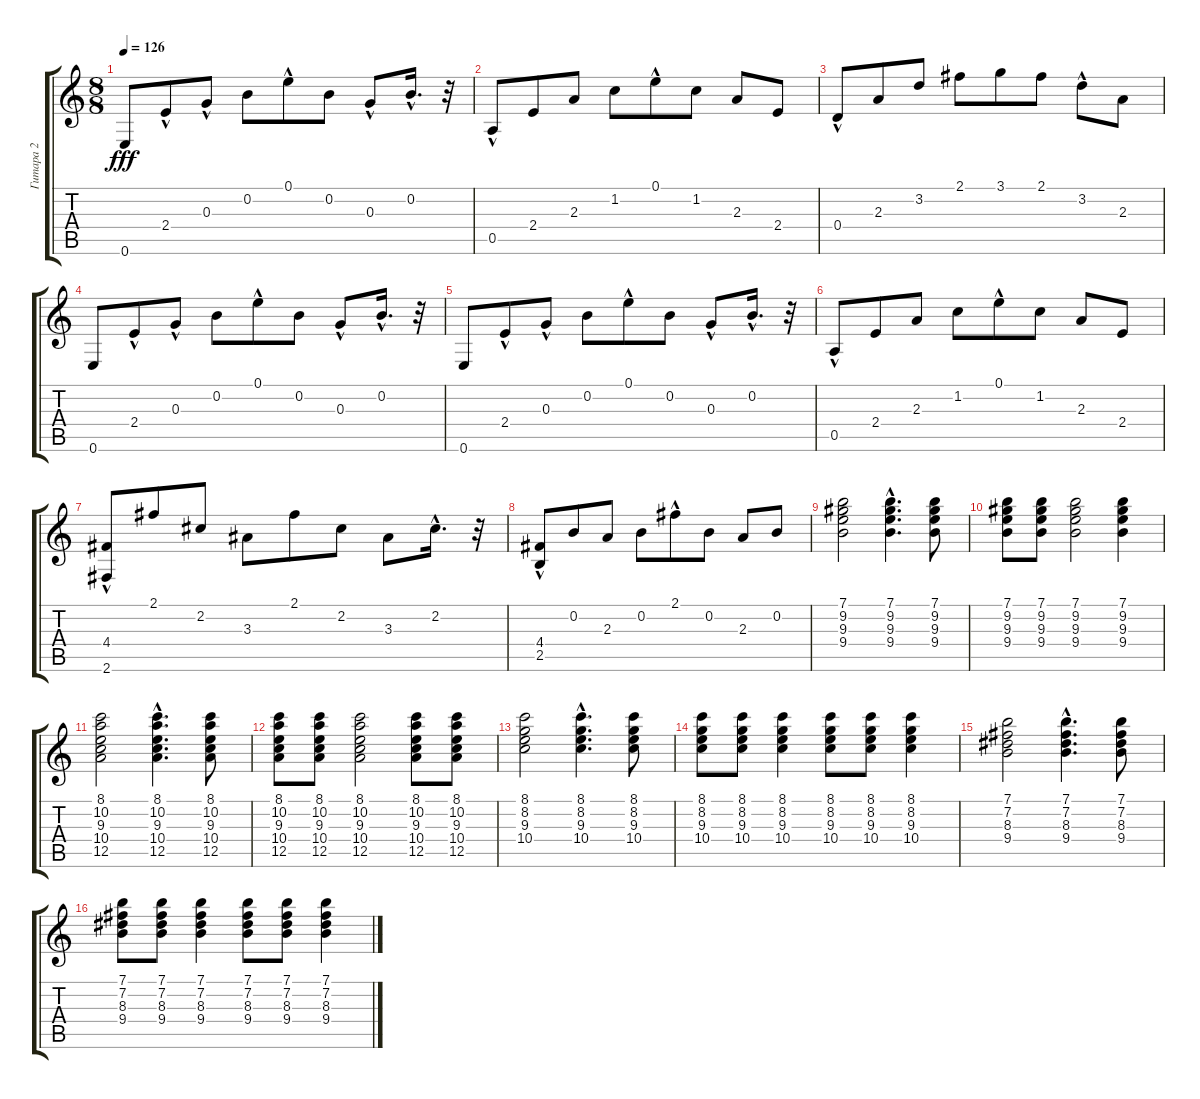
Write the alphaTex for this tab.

\track ("Гитара 2" "Гитара 2") {instrument acousticguitarsteel}
\staff {score tabs}
\tuning (E4 B3 G3 D3 A2 E2) {hide}
\ts (8 8)
\tempo 126
\clef g2
\ks c
0.6.8{dy fff} 2.4{hac}.8 0.3{hac}.8 0.2.8 0.1{hac}.8 0.2.8 0.3{hac}.8 0.2{hac}.16{d} r.32 |
0.5{hac}.8 2.4.8 2.3.8 1.2.8 0.1{hac}.8 1.2.8 2.3.8 2.4.8 |
0.4{hac}.8 2.3.8 3.2.8 2.1.8 3.1.8 2.1.8 3.2{hac}.8 2.3.8 |
0.6.8 2.4{hac}.8 0.3{hac}.8 0.2.8 0.1{hac}.8 0.2.8 0.3{hac}.8 0.2{hac}.16{d} r.32 |
0.6.8 2.4{hac}.8 0.3{hac}.8 0.2.8 0.1{hac}.8 0.2.8 0.3{hac}.8 0.2{hac}.16{d} r.32 |
0.5{hac}.8 2.4.8 2.3.8 1.2.8 0.1{hac}.8 1.2.8 2.3.8 2.4.8 |
(4.4{hac} 2.6).8 2.1.8 2.2.8 3.3.8 2.1.8 2.2.8 3.3.8 2.2{hac}.16{d} r.32 |
(4.4{hac} 2.5{hac}).8 0.2.8 2.3.8 0.2.8 2.1{hac}.8 0.2.8 2.3.8 0.2.8 |
(7.1 9.2 9.3 9.4).2 (7.1{hac} 9.2{hac} 9.3{hac} 9.4{hac}).4{d} (7.1 9.2 9.3 9.4).8 |
(7.1 9.2 9.3 9.4).8 (7.1 9.2 9.3 9.4).8 (7.1 9.2 9.3 9.4).2 (7.1 9.2 9.3 9.4).4 |
(8.1 10.2 9.3 10.4 12.5).2 (8.1{hac} 10.2{hac} 9.3{hac} 10.4{hac} 12.5{hac}).4{d} (8.1 10.2 9.3 10.4 12.5).8 |
(8.1 10.2 9.3 10.4 12.5).8 (8.1 10.2 9.3 10.4 12.5).8 (8.1 10.2 9.3 10.4 12.5).2 (8.1 10.2 9.3 10.4 12.5).8 (8.1 10.2 9.3 10.4 12.5).8 |
(8.1 8.2 9.3 10.4).2 (8.1{hac} 8.2{hac} 9.3{hac} 10.4{hac}).4{d} (8.1 8.2 9.3 10.4).8 |
(8.1 8.2 9.3 10.4).8 (8.1 8.2 9.3 10.4).8 (8.1 8.2 9.3 10.4).4 (8.1 8.2 9.3 10.4).8 (8.1 8.2 9.3 10.4).8 (8.1 8.2 9.3 10.4).4 |
(7.1 7.2 8.3 9.4).2 (7.1{hac} 7.2{hac} 8.3{hac} 9.4{hac}).4{d} (7.1 7.2 8.3 9.4).8 |
(7.1 7.2 8.3 9.4).8 (7.1 7.2 8.3 9.4).8 (7.1 7.2 8.3 9.4).4 (7.1 7.2 8.3 9.4).8 (7.1 7.2 8.3 9.4).8 (7.1 7.2 8.3 9.4).4
